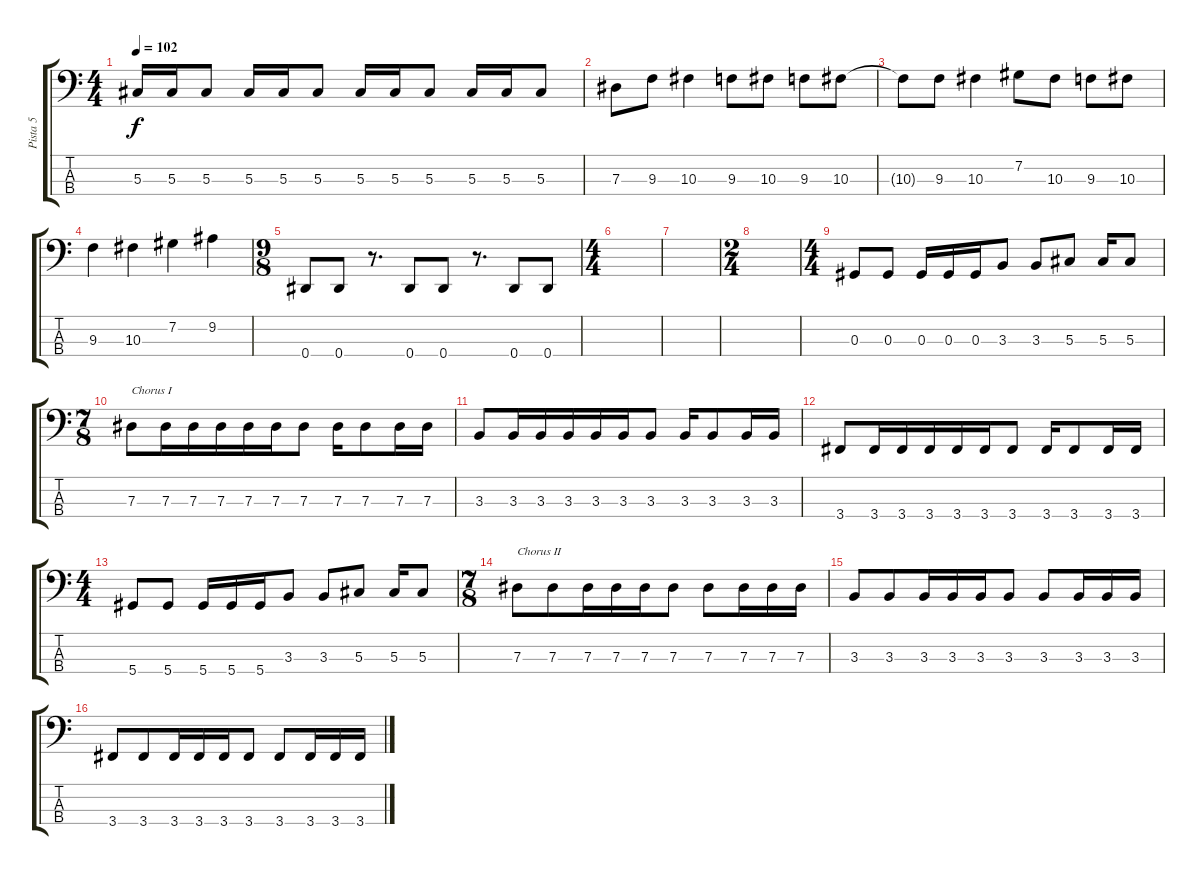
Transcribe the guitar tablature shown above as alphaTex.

\track ("Pista 5" "Pista 5") {instrument electricbasspick}
\staff {score tabs}
\tuning (Gb2 Db2 Ab1 Eb1) {hide}
\ts (4 4)
\tempo 102
\clef f4
\ks c
5.3.16{dy f} 5.3.16 5.3.8 5.3.16 5.3.16 5.3.8 5.3.16 5.3.16 5.3.8 5.3.16 5.3.16 5.3.8 |
7.3.8 9.3.8 10.3.4 9.3.8 10.3.8 9.3.8 10.3.8 |
10.3{t}.8 9.3.8 10.3.4 7.2.8 10.3.8 9.3.8 10.3.8 |
9.3.4 10.3.4 7.2.4 9.2.4 |
\ts (9 8)
0.4.8 0.4.8 r.8{d} 0.4.8 0.4.8 r.8{d} 0.4.8 0.4.8 |
\ts (4 4)
|
|
\ts (2 4)
|
\ts (4 4)
0.3.8 0.3.8 0.3.16 0.3.16 0.3.16 3.3.8 3.3.8 5.3.8 5.3.16 5.3.8 |
\ts (7 8)
7.3.8{txt "Chorus I"} 7.3.16 7.3.16 7.3.16 7.3.16 7.3.16 7.3.8 7.3.16 7.3.8 7.3.16 7.3.16 |
3.3.8 3.3.16 3.3.16 3.3.16 3.3.16 3.3.16 3.3.8 3.3.16 3.3.8 3.3.16 3.3.16 |
3.4.8 3.4.16 3.4.16 3.4.16 3.4.16 3.4.16 3.4.8 3.4.16 3.4.8 3.4.16 3.4.16 |
\ts (4 4)
5.4.8 5.4.8 5.4.16 5.4.16 5.4.16 3.3.8 3.3.8 5.3.8 5.3.16 5.3.8 |
\ts (7 8)
7.3.8{txt "Chorus II"} 7.3.8 7.3.16 7.3.16 7.3.16 7.3.8 7.3.8 7.3.16 7.3.16 7.3.16 |
3.3.8 3.3.8 3.3.16 3.3.16 3.3.16 3.3.8 3.3.8 3.3.16 3.3.16 3.3.16 |
3.4.8 3.4.8 3.4.16 3.4.16 3.4.16 3.4.8 3.4.8 3.4.16 3.4.16 3.4.16
